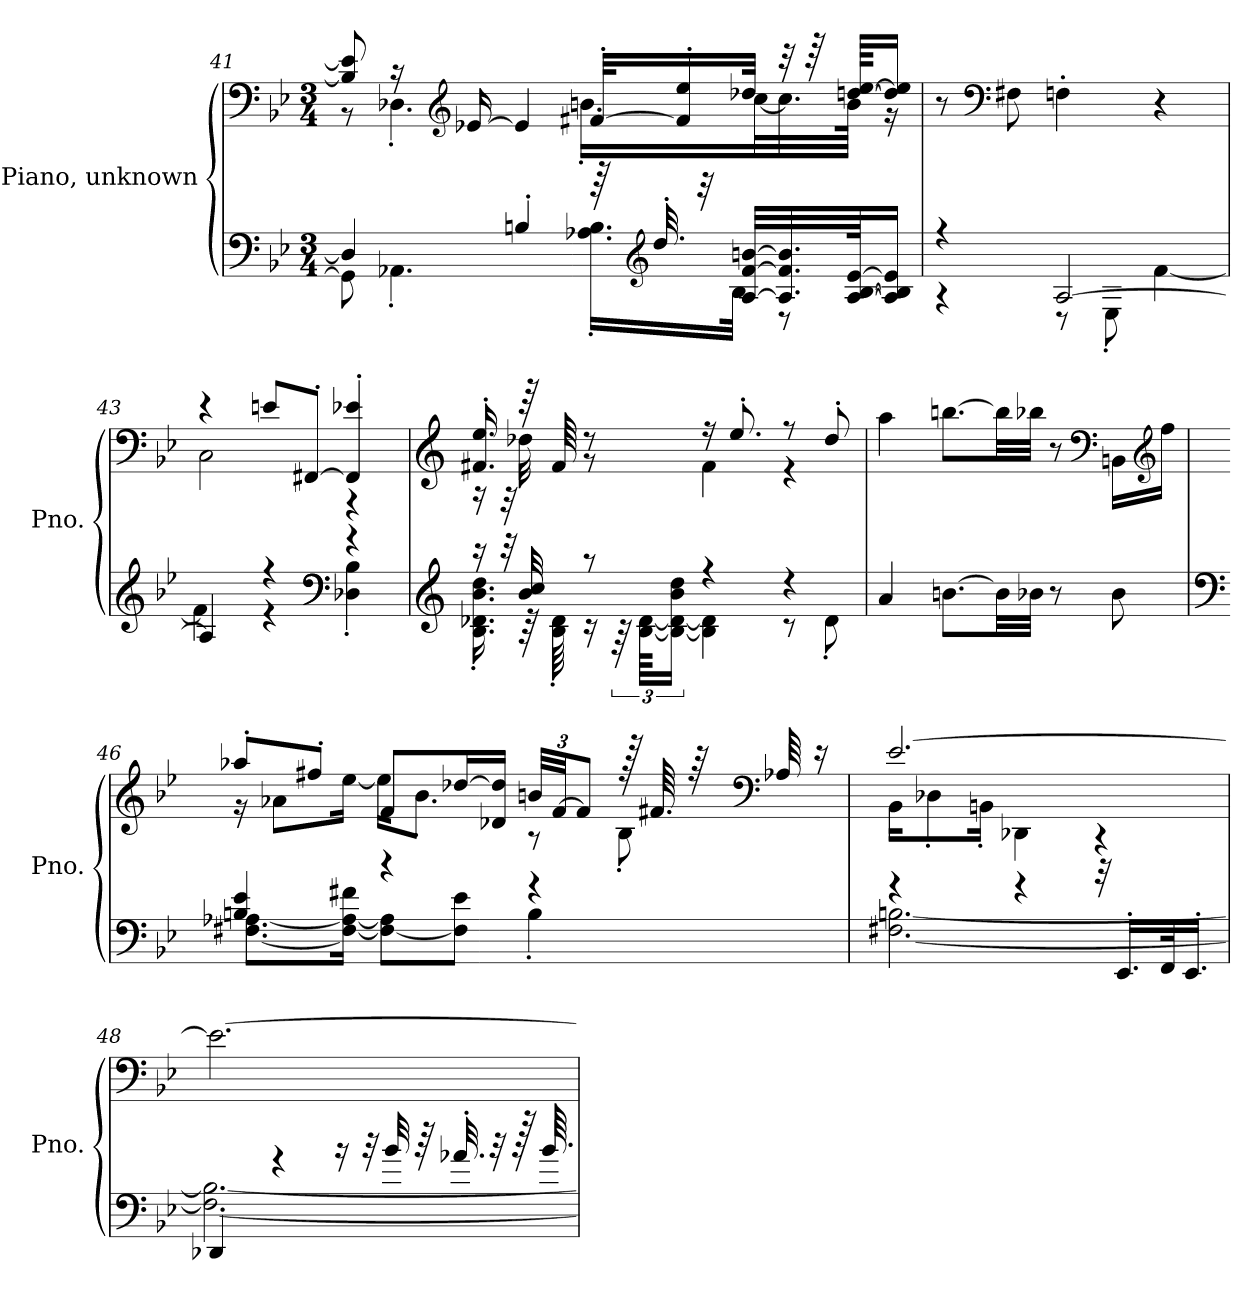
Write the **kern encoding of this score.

**kern	**kern
*part1	*part1
*staff2	*staff1
*I"Piano, unknown	*
*I'Pno.	*
!!LO:LB:g=z
*clefF4	*clefF4
*k[b-e-]	*k[b-e-]
*M3/4	*M3/4
=41	=41
*^	*^
4D-/]	8GG\]	8B-/] 8e/]	8r
.	4.AA-X'\	16r	4.D-X'\
*	*	*clefG2	*
.	.	[16e-X/	.
4Bn'/	.	4e-/]	.
64r	16.A-X\' 16.B\'LL	[32f#X'/KLL	16.bn'\LL
*clefG2	*	*	*
32.dd'/	.	.	.
.	.	16f#/]' 16ee-/'	.
32r	.	.	.
[32A-/ [32f/ [32bn/LLL	32B\JJk	32dd-X/JJk	[32cc\L
32.A-/] 32.f/] 32.b/]	8r	32r	32.cc\]
.	.	64r	.
[64A-/ [64B/ [64e-/JK	.	[64ddn/ [64ee-/KKLL	64b\JJJk
16A-/] 16B/] 16e-/]JJ	.	16dd/] 16ee-/]JJ	16r
*	*	*v	*v
=42	=42	=42
4r	4r	8r
*	*	*clefF4
.	.	8F#X\
[2A/	8r	4Fn'\
.	8E-'\	.
.	[4f\	4r
=43	=43	=43
*	*	*^
4A/]	4f\]	4r	2C\
4r	4r	8en/L	.
.	.	[8FF#X'/J	.
*clefF4	*	*	*
4r	4D-X\' 4B-\'	4FF#/]' 4e-X/'	4r
!!LO:LB:g=z	!!
=44	=44	=44	=44
*clefG2	*	*clefG2	*
16r	16.B-\' 16.d-X\' 16.b-\' 16.dd\'	16.f#X/' 16.ee-/'	16r
32r	.	.	32r
32b-/ 32cc/	64r	64r	32dd-X\
.	64B-\' 64d-\'	64f#/	.
8r	16r	8r	8r
.	96r	.	.
.	[96B-\ [96d-\KKLL	.	.
.	24B-\_ 24d-\_ 24b-\ 24dd\JJ	.	.
4r	4B-\] 4d-\]	16r	4f#\
.	.	8.ee-'/	.
4r	8r	8r	4r
.	8d-'\	8dd-'/	.
*v	*v	*	*
*	*v	*v
=45	=45
4a/	4aa\
[8.bn\L	[8.bbn\L
32b\LL]	32bb\LL]
32b-X\JJJ	32bb-X\JJJ
8r	8r
*	*clefF4
8b-\	16BBn\LL
*	*clefG2
.	16ff\JJ
!!LO:LB:g=z
=46	=46
*clefF4	*
*^	*^
4Bn/ 4e-/	[8.F#X\ [8.A-X\L	8aa-X'/L	16r
.	.	.	8a-X\L
.	.	8ff#X'/J	.
.	16F#\_ 16A-\_ 16f#X\Jk	.	[16ee-\Jk
4r	8F#\_ 8A-\]L	8f/L	16ee-\KL]
.	.	.	8.b-'\J
.	8F#\] 8e-\J	[16dd-X/L	.
.	.	16d-X/ 16dd-/]JJ	.
*	*	*Xbrackettup	*
4r	4B'\	48bn/LLL	8r
.	.	[48f/JJ	.
.	.	12f/J]	.
.	.	128r	8B-'\
.	.	64.f#X/	.
.	.	64r	.
*	*	*clefF4	*
.	.	64A-X/	.
.	.	16r	.
=47	=47	=47	=47
4r	[2.F#X\ [2.Bn\	[2.e-/	16BB-\KL
.	.	.	8D-X'\
.	.	.	16BBn'\Jk
4r	.	.	4DD-X\
32r	.	.	4r
16.EE-'/LL	.	.	.
32FF/K	.	.	.
16.EE-'/JJ	.	.	.
*	*	*v	*v
!!LO:LB:g=z
=48	=48	=48
4DD-X/	2.F#\_ 2.B\_	2.e-\_
4r	.	.
16r	.	.
32r	.	.
32b-/	.	.
64r	.	.
32.a-X'/	.	.
32r	.	.
128r	.	.
64.b-/	.	.
*v	*v	*
=	=
*-	*-
